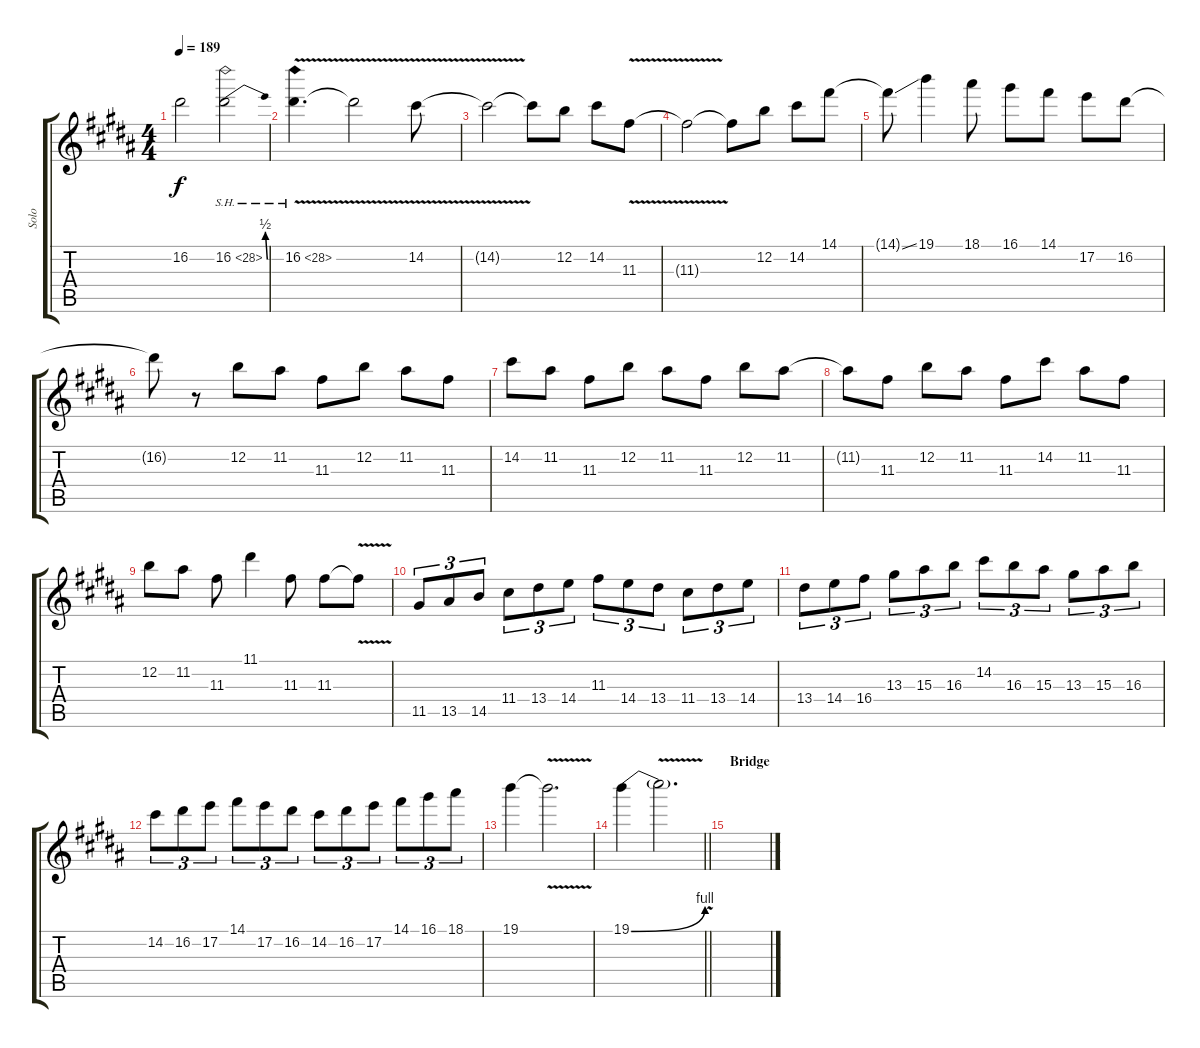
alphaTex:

\track ("Solo" "Solo") {instrument overdrivenguitar}
\staff {score tabs}
\tuning (E4 B3 G3 D3 A2 E2) {hide}
\ts (4 4)
\tempo 189
\clef g2
\ks b
16.2{t}.2{dy f} 16.2{be (bend 0 0 60 2) sh 12}.2 |
16.2{sh 12 v}.4{d} 16.2{t}.2 14.2{v}.8 |
14.2{t}.2 14.2{t}.8 12.2.8 14.2.8 11.3{v}.8 |
11.3{t}.2 11.3{t}.8 12.2.8 14.2.8 14.1.8 |
14.1{ss t}.8 19.1.4 18.1.8 16.1.8 14.1.8 17.2.8 16.2.8 |
16.2{t}.8 r.8 12.2.8 11.2.8 11.3.8 12.2.8 11.2.8 11.3.8 |
14.2.8 11.2.8 11.3.8 12.2.8 11.2.8 11.3.8 12.2.8 11.2.8 |
11.2{t}.8 11.3.8 12.2.8 11.2.8 11.3.8 14.2.8 11.2.8 11.3.8 |
12.2.8 11.2.8 11.3.8 11.1.4 11.3.8 11.3.8 11.3{v t}.8 |
11.5.8{tu (3 2)} 13.5.8{tu (3 2)} 14.5.8{tu (3 2)} 11.4.8{tu (3 2)} 13.4.8{tu (3 2)} 14.4.8{tu (3 2)} 11.3.8{tu (3 2)} 14.4.8{tu (3 2)} 13.4.8{tu (3 2)} 11.4.8{tu (3 2)} 13.4.8{tu (3 2)} 14.4.8{tu (3 2)} |
13.4.8{tu (3 2)} 14.4.8{tu (3 2)} 16.4.8{tu (3 2)} 13.3.8{tu (3 2)} 15.3.8{tu (3 2)} 16.3.8{tu (3 2)} 14.2.8{tu (3 2)} 16.3.8{tu (3 2)} 15.3.8{tu (3 2)} 13.3.8{tu (3 2)} 15.3.8{tu (3 2)} 16.3.8{tu (3 2)} |
14.2.8{tu (3 2)} 16.2.8{tu (3 2)} 17.2.8{tu (3 2)} 14.1.8{tu (3 2)} 17.2.8{tu (3 2)} 16.2.8{tu (3 2)} 14.2.8{tu (3 2)} 16.2.8{tu (3 2)} 17.2.8{tu (3 2)} 14.1.8{tu (3 2)} 16.1.8{tu (3 2)} 18.1.8{tu (3 2)} |
19.1.4 19.1{v t}.2{d} |
\barLineRight lightlight
19.1{be (bend 0 0 60 4)}.4 19.1{v t}.2{d} |
\section ("" "Bridge")
